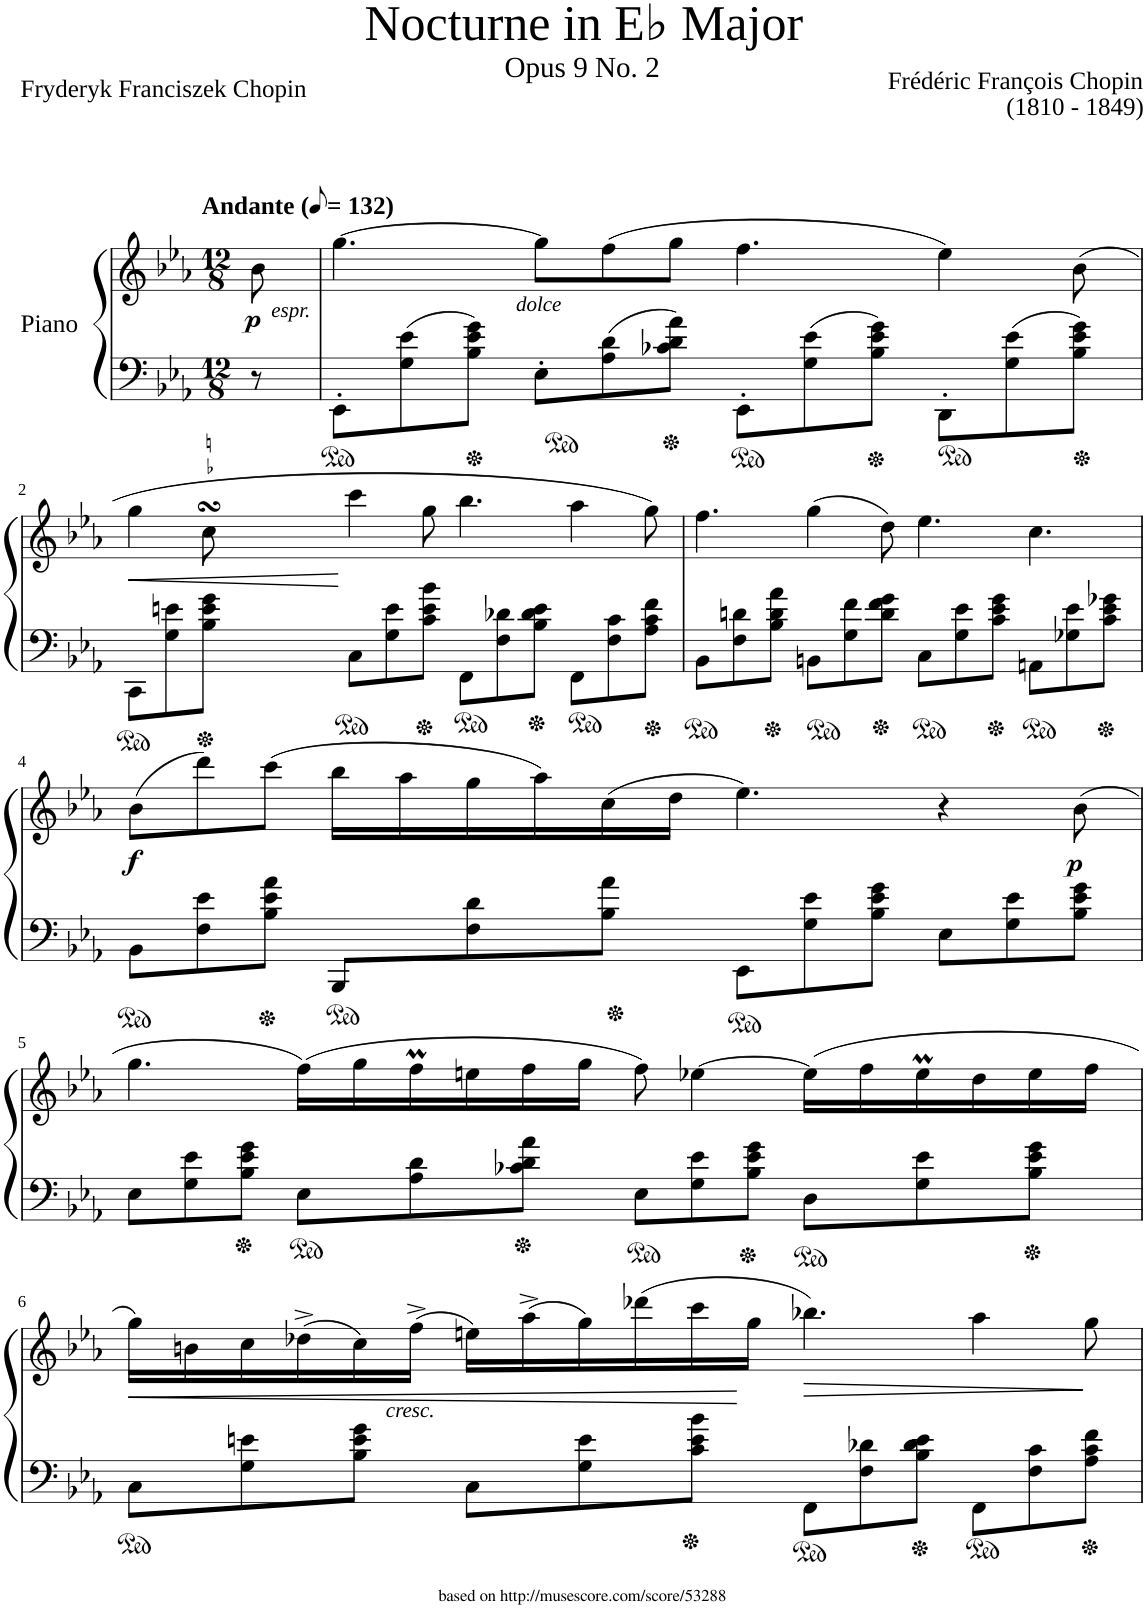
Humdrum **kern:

**kern	**kern	**dynam
*part1	*part1	*part1
*staff2	*staff1	*staff1/2
*I"Piano	*	*
*I'Pno	*	*
*clefF4	*clefG2	*
*k[b-e-a-]	*k[b-e-a-]	*
*M12/8	*M12/8	*
*MM66	*MM66	*
=	=	=
!	!LO:TX:a:B:t=Andante	!
!	!	!LO:DY:b
!	!	!LO:DY:n=1:b
8r	8b-\	p other-dynamics
=1	=1	=1
8EE-'\L	[4.gg\	.
8G\ 8e-\	.	.
8B-\ 8e-\ 8g\J	.	.
!	!	!LO:DY:b
8E-'\L	8gg\L]	other-dynamics
8A-\ 8d\	(8ff\	.
8c-X\ 8d\ 8a-\J	8gg\J	.
8EE-'\L	4.ff\	.
8G\ 8e-\	.	.
8B-\ 8e-\ 8g\J	.	.
8DD'\L	4ee-\)	.
8G\ 8e-\	.	.
8B-\ 8e-\ 8g\J	(8b-\	.
!!LO:LB:g=z
=2	=2	=2
!	!	!LO:HP:b
*	*^	*
8CC\L	4gg\	4ryy	<
8G\ 8en\	.	.	.
8B-\ 8e\ 8g\J	8ccsSSS\	32dd-X!	.
.	.	32cc!	.
.	.	32bn!	.
.	.	32cc!	.
8C\L	4ccc\	1ryy	[
8G\ 8e\	.	.	.
8c\ 8e\ 8b-\J	8gg\	.	.
8FF\L	4.bb-\	.	.
8F\ 8d-X\	.	.	.
8B-\ 8d-\ 8e\J	.	.	.
8FF\L	4aa-\	.	.
8F\ 8c\	.	.	.
8A-\ 8c\ 8f\J	8gg\)	8ryy	.
*	*v	*v	*
=3	=3	=3
8BB-\L	4.ff\	.
8F\ 8dn\	.	.
8B-\ 8d\ 8a-\J	.	.
8BBn\L	(4gg\	.
8G\ 8f\	.	.
8d\ 8f\ 8g\J	8dd\)	.
8C\L	4.ee-\	.
8G\ 8e-\	.	.
8c\ 8e-\ 8g\J	.	.
8AAn\L	4.cc\	.
8G-X\ 8e-\	.	.
8c\ 8e-\ 8g-X\J	.	.
!!LO:LB:g=z
=4	=4	=4
!	!	!LO:DY:b
8BB-\L	(8b-\L	f
8F\ 8e-\	8ddd\)	.
8B-\ 8e-\ 8a-\J	(8ccc\J	.
8BBB-/L	16bb-\LL	.
.	16aa-\	.
8F\ 8d\	16gg\	.
.	16aa-\)	.
8B-\ 8a-\J	(16cc\	.
.	16dd\JJ	.
8EE-\L	4.ee-\)	.
8G\ 8e-\	.	.
8B-\ 8e-\ 8g\J	.	.
8E-\L	4r	.
8G\ 8e-\	.	.
!	!	!LO:DY:b
8B-\ 8e-\ 8g\J	(8b-\	p
!!LO:LB:g=z
=5	=5	=5
8E-\L	4.gg\	.
8G\ 8e-\	.	.
8B-\ 8e-\ 8g\J	.	.
8E-\L	(>16ff\LL)	.
.	16gg\	.
8A-\ 8d\	16ffM\	.
.	16een\	.
8c-X\ 8d\ 8a-\J	16ff\	.
.	16gg\JJ	.
8E-\L	8ff\)	.
8G\ 8e-\	[>4ee-X\	.
8B-\ 8e-\ 8g\J	.	.
8D\L	(>16ee-\LL]	.
.	16ff\	.
8G\ 8e-\	16ee-M\	.
.	16dd\	.
8B-\ 8e-\ 8g\J	16ee-\	.
.	16ff\JJ	.
!!LO:LB:g=z
=6	=6	=6
!	!	!LO:HP:b
8C\L	16gg\LL)	<
.	16bn\	.
8G\ 8en\	16cc\	.
.	(16dd-X^\	.
8B-\ 8e\ 8g\J	16cc\)	.
!	!	!LO:DY:b
.	(16ff^\JJ	other-dynamics
8C\L	16een\LL)	.
.	(16aa-^\	.
8G\ 8e\	16gg\)	.
.	(16ddd-X\	.
8c\ 8e\ 8b-\J	16ccc\	.
.	16gg\JJ	[
!	!	!LO:HP:b
8FF\L	4.bb-X\)	>
8F\ 8d-X\	.	.
8B-\ 8d-\ 8e\J	.	.
8FF\L	4aa-\	.
8F\ 8c\	.	.
8A-\ 8c\ 8f\J	8gg\	]
=	=	=
*-	*-	*-
